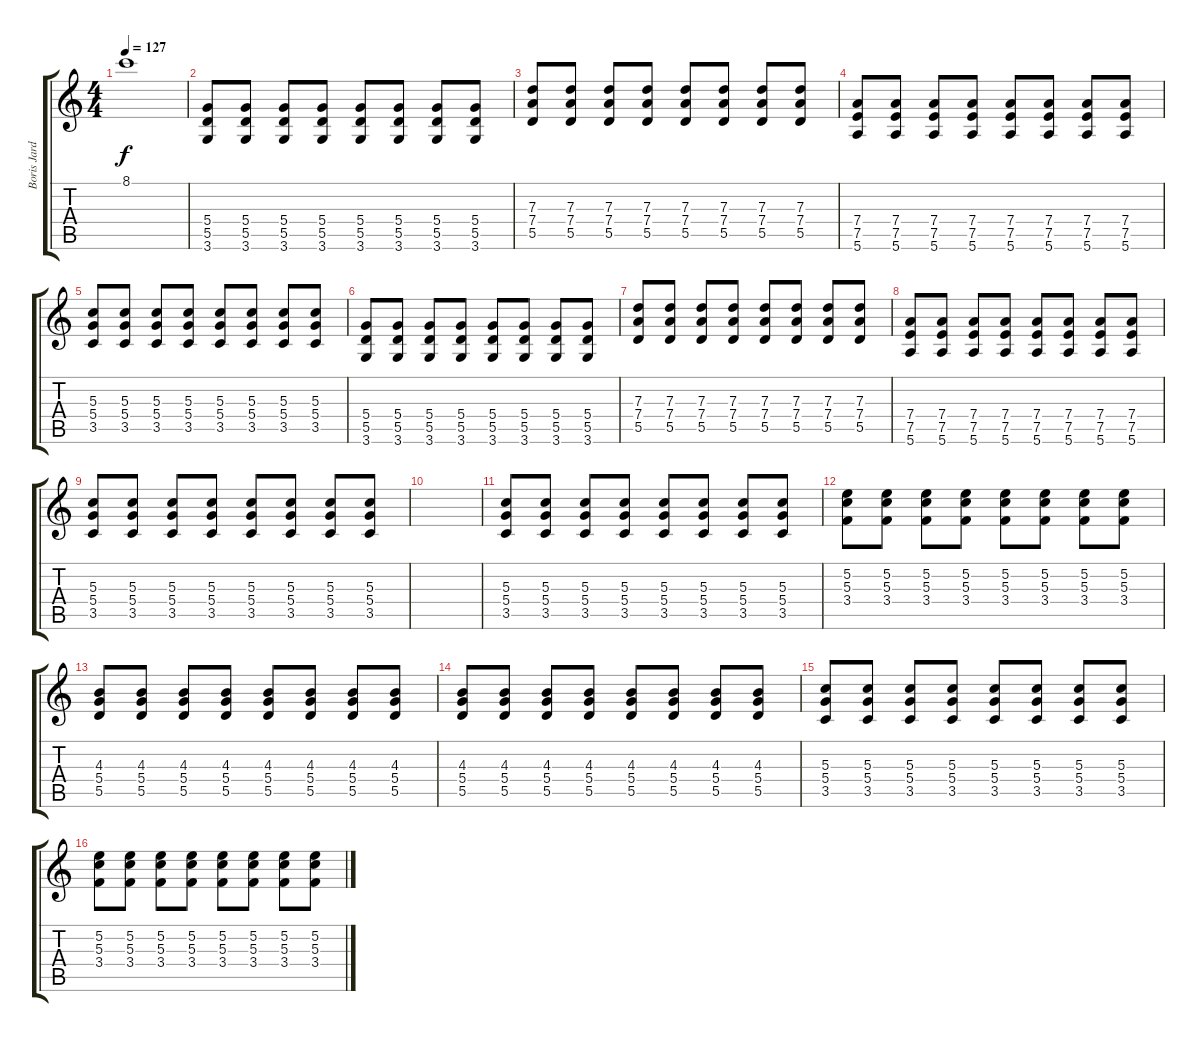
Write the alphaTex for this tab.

\track ("Boris Jardel" "Boris Jard") {instrument distortionguitar}
\staff {score tabs}
\tuning (E4 B3 G3 D3 A2 E2) {hide}
\ts (4 4)
\tempo 127
\clef g2
\ks c
8.1{t}.1{dy f} |
(5.4 5.5 3.6).8{volume 10} (5.4 5.5 3.6).8 (5.4 5.5 3.6).8 (5.4 5.5 3.6).8 (5.4 5.5 3.6).8 (5.4 5.5 3.6).8 (5.4 5.5 3.6).8 (5.4 5.5 3.6).8 |
(7.3 7.4 5.5).8 (7.3 7.4 5.5).8 (7.3 7.4 5.5).8 (7.3 7.4 5.5).8 (7.3 7.4 5.5).8 (7.3 7.4 5.5).8 (7.3 7.4 5.5).8 (7.3 7.4 5.5).8 |
(7.4 7.5 5.6).8 (7.4 7.5 5.6).8 (7.4 7.5 5.6).8 (7.4 7.5 5.6).8 (7.4 7.5 5.6).8 (7.4 7.5 5.6).8 (7.4 7.5 5.6).8 (7.4 7.5 5.6).8 |
(5.3 5.4 3.5).8 (5.3 5.4 3.5).8 (5.3 5.4 3.5).8 (5.3 5.4 3.5).8 (5.3 5.4 3.5).8 (5.3 5.4 3.5).8 (5.3 5.4 3.5).8 (5.3 5.4 3.5).8 |
(5.4 5.5 3.6).8 (5.4 5.5 3.6).8 (5.4 5.5 3.6).8 (5.4 5.5 3.6).8 (5.4 5.5 3.6).8 (5.4 5.5 3.6).8 (5.4 5.5 3.6).8 (5.4 5.5 3.6).8 |
(7.3 7.4 5.5).8 (7.3 7.4 5.5).8 (7.3 7.4 5.5).8 (7.3 7.4 5.5).8 (7.3 7.4 5.5).8 (7.3 7.4 5.5).8 (7.3 7.4 5.5).8 (7.3 7.4 5.5).8 |
(7.4 7.5 5.6).8 (7.4 7.5 5.6).8 (7.4 7.5 5.6).8 (7.4 7.5 5.6).8 (7.4 7.5 5.6).8 (7.4 7.5 5.6).8 (7.4 7.5 5.6).8 (7.4 7.5 5.6).8 |
(5.3 5.4 3.5).8 (5.3 5.4 3.5).8 (5.3 5.4 3.5).8 (5.3 5.4 3.5).8 (5.3 5.4 3.5).8 (5.3 5.4 3.5).8 (5.3 5.4 3.5).8 (5.3 5.4 3.5).8 |
|
(5.3 5.4 3.5).8 (5.3 5.4 3.5).8 (5.3 5.4 3.5).8 (5.3 5.4 3.5).8 (5.3 5.4 3.5).8 (5.3 5.4 3.5).8 (5.3 5.4 3.5).8 (5.3 5.4 3.5).8 |
(5.2 5.3 3.4).8 (5.2 5.3 3.4).8 (5.2 5.3 3.4).8 (5.2 5.3 3.4).8 (5.2 5.3 3.4).8 (5.2 5.3 3.4).8 (5.2 5.3 3.4).8 (5.2 5.3 3.4).8 |
(4.3 5.4 5.5).8 (4.3 5.4 5.5).8 (4.3 5.4 5.5).8 (4.3 5.4 5.5).8 (4.3 5.4 5.5).8 (4.3 5.4 5.5).8 (4.3 5.4 5.5).8 (4.3 5.4 5.5).8 |
(4.3 5.4 5.5).8 (4.3 5.4 5.5).8 (4.3 5.4 5.5).8 (4.3 5.4 5.5).8 (4.3 5.4 5.5).8 (4.3 5.4 5.5).8 (4.3 5.4 5.5).8 (4.3 5.4 5.5).8 |
(5.3 5.4 3.5).8 (5.3 5.4 3.5).8 (5.3 5.4 3.5).8 (5.3 5.4 3.5).8 (5.3 5.4 3.5).8 (5.3 5.4 3.5).8 (5.3 5.4 3.5).8 (5.3 5.4 3.5).8 |
(5.2 5.3 3.4).8 (5.2 5.3 3.4).8 (5.2 5.3 3.4).8 (5.2 5.3 3.4).8 (5.2 5.3 3.4).8 (5.2 5.3 3.4).8 (5.2 5.3 3.4).8 (5.2 5.3 3.4).8
